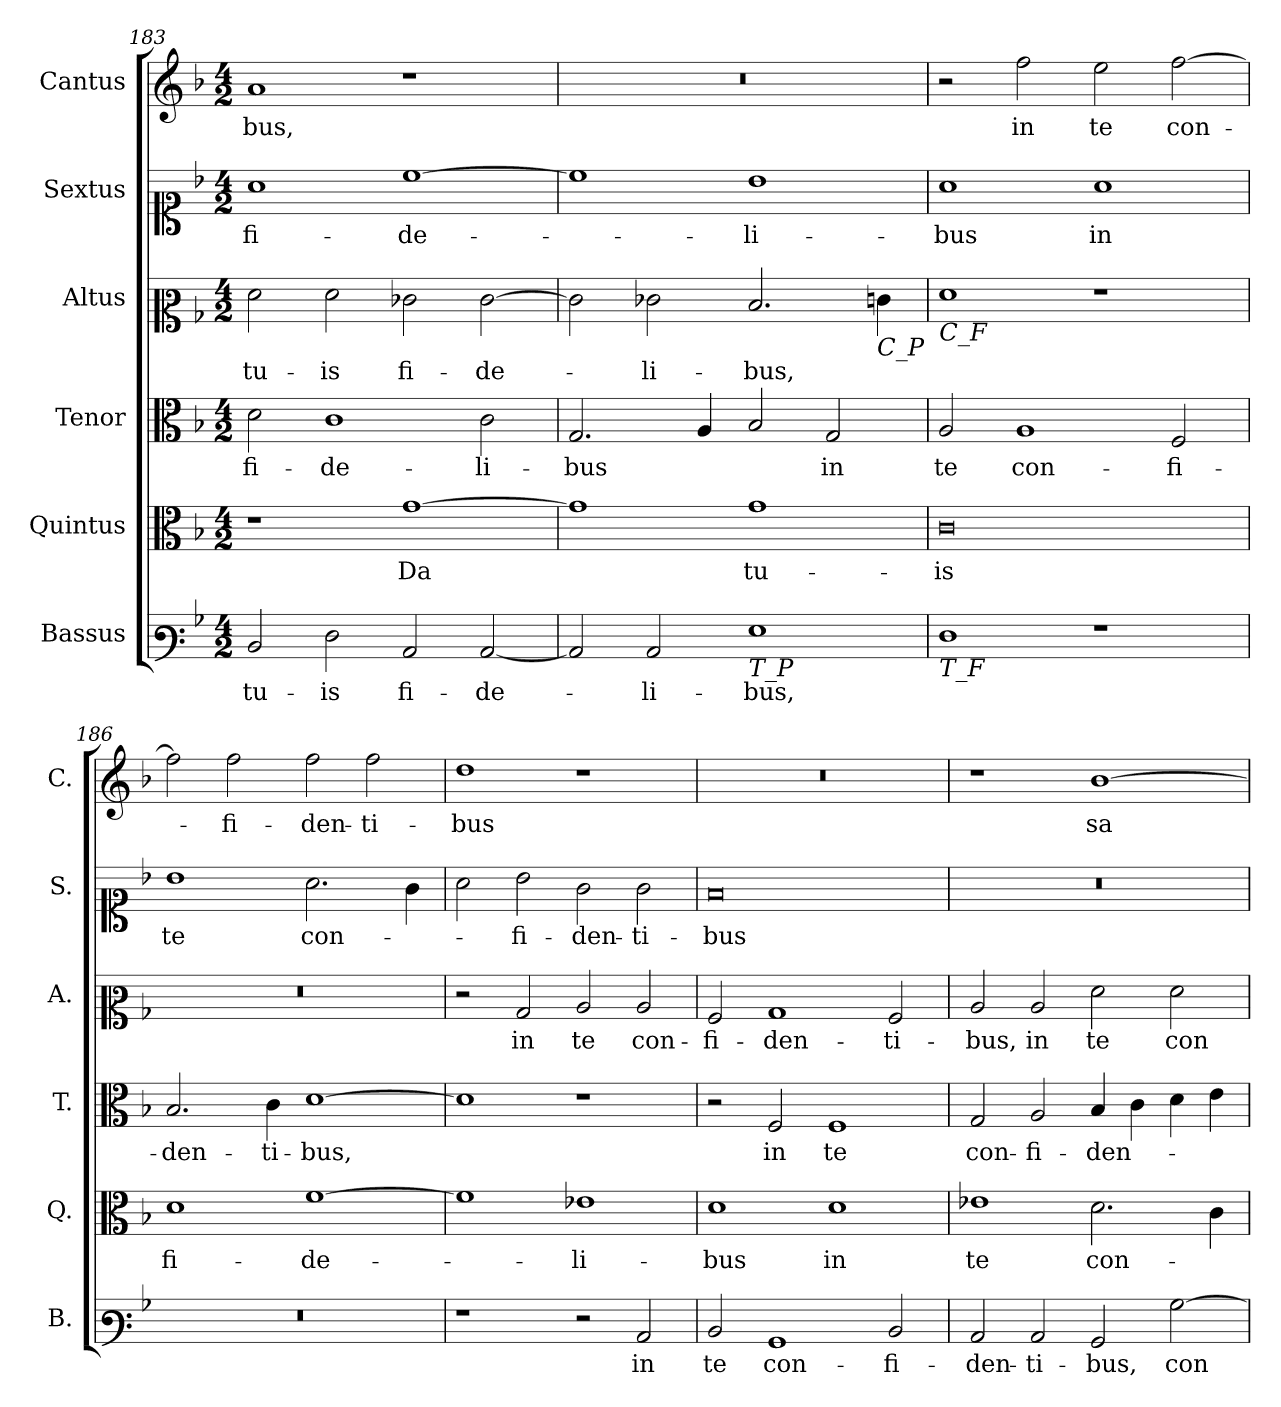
**kern	**text	**kern	**text	**kern	**text	**kern	**text	**kern	**text	**kern	**text
*part6	*part6	*part5	*part5	*part4	*part4	*part3	*part3	*part2	*part2	*part1	*part1
*staff6	*staff6	*staff5	*staff5	*staff4	*staff4	*staff3	*staff3	*staff2	*staff2	*staff1	*staff1
*I"Bassus	*	*I"Quintus	*	*I"Tenor	*	*I"Altus	*	*I"Sextus	*	*I"Cantus	*
*I'B.	*	*I'Q.	*	*I'T.	*	*I'A.	*	*I'S.	*	*I'C.	*
*clefF3	*	*clefC3	*	*clefC3	*	*clefC2	*	*clefC1	*	*clefG2	*
*k[b-]	*	*k[b-]	*	*k[b-]	*	*k[b-]	*	*k[b-]	*	*k[b-]	*
*M4/2	*	*M4/2	*	*M4/2	*	*M4/2	*	*M4/2	*	*M4/2	*
=183	=183	=183	=183	=183	=183	=183	=183	=183	=183	=183	=183
!	!LO:LY:b	!	!	!	!LO:LY:b	!	!LO:LY:b	!	!LO:LY:b	!	!LO:LY:b
2D/	tu-	1r	.	2d\	fi-	2f\	tu-	1a	fi-	1a	-bus,
!	!LO:LY:b	!	!	!	!LO:LY:b	!	!LO:LY:b	!	!	!	!
2F\	-is	.	.	1c	-de-	2f\	-is	.	.	.	.
!	!LO:LY:b	!	!LO:LY:b	!	!	!	!LO:LY:b	!	!LO:LY:b	!	!
2C/	fi-	[1g	Da	.	.	2e-X\	fi-	[1cc	-de-	1r	.
!	!LO:LY:b	!	!	!	!LO:LY:b	!	!LO:LY:b	!	!	!	!
[2C/	-de-	.	.	2c\	-li-	[2e-\	-de-	.	.	.	.
=184	=184	=184	=184	=184	=184	=184	=184	=184	=184	=184	=184
!	!	!	!	!	!LO:LY:b	!	!	!	!	!	!
2C/]	.	1g]	.	2.G/	-bus	2e-\]	.	1cc]	.	0r	.
!	!LO:LY:b	!	!	!	!	!	!LO:LY:b	!	!	!	!
2C/	-li-	.	.	.	.	2e-X\	-li-	.	.	.	.
.	.	.	.	4A/	.	.	.	.	.	.	.
!LO:TX:b:i:t=T_P	!	!	!	!	!	!	!	!	!	!	!
!	!LO:LY:b	!	!LO:LY:b	!	!	!	!LO:LY:b	!	!LO:LY:b	!	!
1G	-bus,	1g	tu-	2B-/	.	2.d/	-bus,	1b-	-li-	.	.
!	!	!	!	!	!LO:LY:b	!	!	!	!	!	!
.	.	.	.	2G/	in	.	.	.	.	.	.
!	!	!	!	!	!	!LO:TX:b:i:t=C_P	!	!	!	!	!
.	.	.	.	.	.	4en\	.	.	.	.	.
=185	=185	=185	=185	=185	=185	=185	=185	=185	=185	=185	=185
!	!	!	!	!	!	!LO:TX:b:i:t=C_F	!	!	!	!	!
!LO:TX:b:i:t=T_F	!	!	!	!	!	!	!	!	!	!	!
!	!	!	!LO:LY:b	!	!LO:LY:b	!	!	!	!LO:LY:b	!	!
1F	.	0c	-is	2A/	te	1f	.	1a	-bus	2r	.
!	!	!	!	!	!LO:LY:b	!	!	!	!	!	!LO:LY:b
.	.	.	.	1A	con-	.	.	.	.	2ff\	in
!	!	!	!	!	!	!	!	!	!LO:LY:b	!	!LO:LY:b
1r	.	.	.	.	.	1r	.	1a	in	2ee\	te
!	!	!	!	!	!LO:LY:b	!	!	!	!	!	!LO:LY:b
.	.	.	.	2F/	-fi-	.	.	.	.	[2ff\	con-
=186	=186	=186	=186	=186	=186	=186	=186	=186	=186	=186	=186
!	!	!	!LO:LY:b	!	!LO:LY:b	!	!	!	!LO:LY:b	!	!
0r	.	1d	fi-	2.B-/	-den-	0r	.	1b-	te	2ff\]	.
!	!	!	!	!	!	!	!	!	!	!	!LO:LY:b
.	.	.	.	.	.	.	.	.	.	2ff\	-fi-
!	!	!	!	!	!LO:LY:b	!	!	!	!	!	!
.	.	.	.	4c\	-ti-	.	.	.	.	.	.
!	!	!	!LO:LY:b	!	!LO:LY:b	!	!	!	!LO:LY:b	!	!LO:LY:b
.	.	[1f	-de-	[1d	-bus,	.	.	2.a\	con-	2ff\	-den-
!	!	!	!	!	!	!	!	!	!	!	!LO:LY:b
.	.	.	.	.	.	.	.	.	.	2ff\	-ti-
.	.	.	.	.	.	.	.	4g\	.	.	.
=187	=187	=187	=187	=187	=187	=187	=187	=187	=187	=187	=187
!	!	!	!	!	!	!	!	!	!	!	!LO:LY:b
1r	.	1f]	.	1d]	.	2r	.	2a\	.	1dd	-bus
!	!	!	!	!	!	!	!LO:LY:b	!	!LO:LY:b	!	!
.	.	.	.	.	.	2B-/	in	2b-\	-fi-	.	.
!	!	!	!LO:LY:b	!	!	!	!LO:LY:b	!	!LO:LY:b	!	!
2r	.	1e-X	-li-	1r	.	2c/	te	2g\	-den-	1r	.
!	!LO:LY:b	!	!	!	!	!	!LO:LY:b	!	!LO:LY:b	!	!
2C/	in	.	.	.	.	2c/	con-	2g\	-ti-	.	.
=188	=188	=188	=188	=188	=188	=188	=188	=188	=188	=188	=188
!	!LO:LY:b	!	!LO:LY:b	!	!	!	!LO:LY:b	!	!LO:LY:b	!	!
2D/	te	1d	-bus	2r	.	2A/	-fi-	0f	-bus	0r	.
!	!LO:LY:b	!	!	!	!LO:LY:b	!	!LO:LY:b	!	!	!	!
1BB-	con-	.	.	2F/	in	1B-	-den-	.	.	.	.
!	!	!	!LO:LY:b	!	!LO:LY:b	!	!	!	!	!	!
.	.	1d	in	1F	te	.	.	.	.	.	.
!	!LO:LY:b	!	!	!	!	!	!LO:LY:b	!	!	!	!
2D/	-fi-	.	.	.	.	2A/	-ti-	.	.	.	.
=189	=189	=189	=189	=189	=189	=189	=189	=189	=189	=189	=189
!	!LO:LY:b	!	!LO:LY:b	!	!LO:LY:b	!	!LO:LY:b	!	!	!	!
2C/	-den-	1e-X	te	2G/	con-	2c/	-bus,	0r	.	1r	.
!	!LO:LY:b	!	!	!	!LO:LY:b	!	!LO:LY:b	!	!	!	!
2C/	-ti-	.	.	2A/	-fi-	2c/	in	.	.	.	.
!	!LO:LY:b	!	!LO:LY:b	!	!LO:LY:b	!	!LO:LY:b	!	!	!	!LO:LY:b
2BB-/	-bus,	2.d\	con-	4B-/	-den-	2f\	te	.	.	[1b-	sa-
.	.	.	.	4c\	.	.	.	.	.	.	.
!	!LO:LY:b	!	!	!	!	!	!LO:LY:b	!	!	!	!
[2B-\	con-	.	.	4d\	.	2f\	con-	.	.	.	.
.	.	4c\	.	4e\	.	.	.	.	.	.	.
=	=	=	=	=	=	=	=	=	=	=	=
*-	*-	*-	*-	*-	*-	*-	*-	*-	*-	*-	*-
